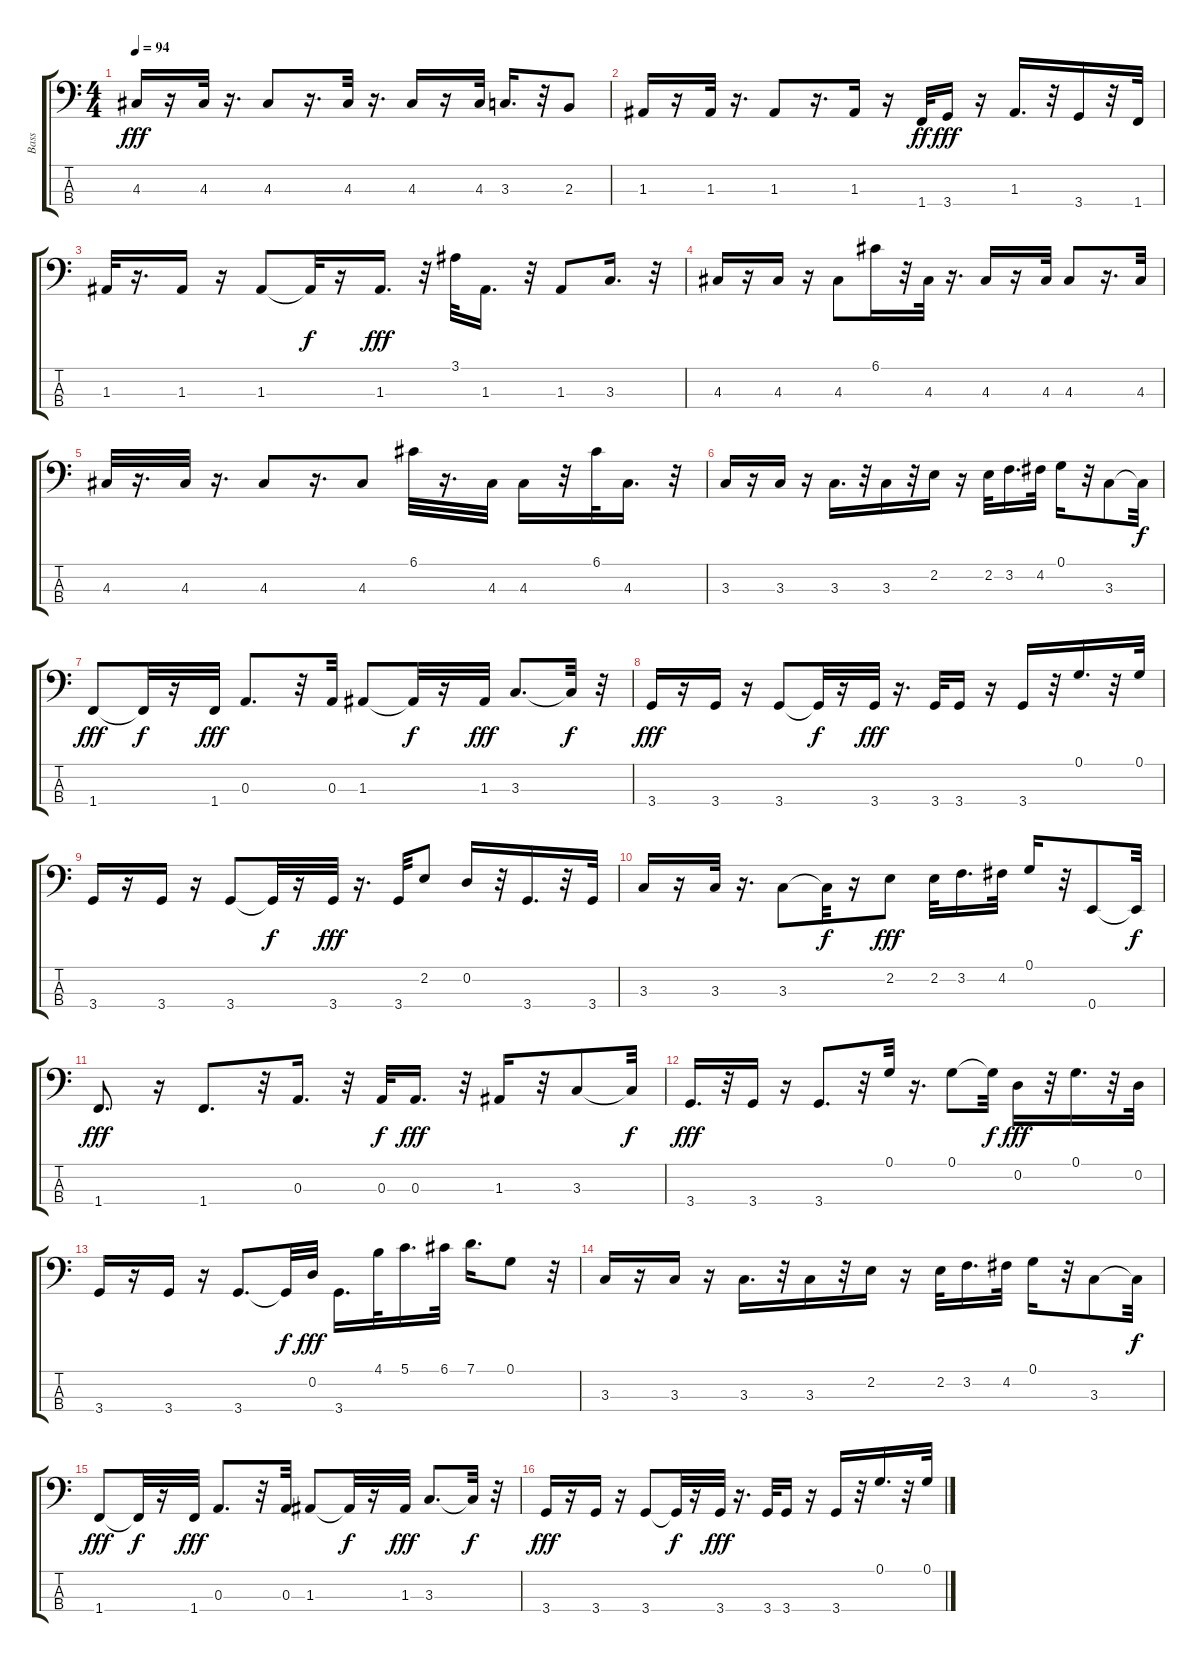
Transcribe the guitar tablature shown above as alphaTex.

\track ("Bass" "Bass") {instrument electricbassfinger}
\staff {score tabs}
\tuning (G2 D2 A1 E1) {hide}
\ts (4 4)
\tempo 94
\clef f4
\ks c
4.3.16{dy fff} r.16 4.3.32 r.16{d} 4.3.8 r.16{d} 4.3.32 r.16{d} 4.3.16 r.16 4.3.32 3.3.16{d} r.32 2.3.8 |
1.3.16 r.16 1.3.32 r.16{d} 1.3.8 r.16{d} 1.3.16 r.16 1.4.32{dy ff} 3.4.16{dy fff} r.16 1.3.16{d} r.32 3.4.16 r.32 1.4.32 |
1.3.32 r.16{d} 1.3.16 r.16 1.3.8 1.3{t}.32{dy f} r.16 1.3.16{d dy fff} r.32 3.1.32 1.3.16{d} r.32 1.3.8 3.3.16{d} r.32 |
4.3.16 r.16 4.3.16 r.16 4.3.8 6.1.16 r.32 4.3.32 r.16{d} 4.3.16 r.16 4.3.32 4.3.8 r.16{d} 4.3.32 |
4.3.32 r.16{d} 4.3.32 r.16{d} 4.3.8 r.16{d} 4.3.8 6.1.32 r.16{d} 4.3.32 4.3.16 r.32 6.1.32 4.3.16{d} r.32 |
3.3.16 r.16 3.3.16 r.16 3.3.16{d} r.32 3.3.16 r.32 2.2.16 r.16 2.2.32 3.2.16{d} 4.2.32 0.1.16 r.32 3.3.8 3.3{t}.32{dy f} |
1.4.8{dy fff} 1.4{t}.32{dy f} r.16 1.4.32{dy fff} 0.3.8{d} r.32 0.3.32 1.3.8 1.3{t}.32{dy f} r.16 1.3.32{dy fff} 3.3.8{d} 3.3{t}.32{dy f} r.32 |
3.4.16{dy fff} r.16 3.4.16 r.16 3.4.8 3.4{t}.32{dy f} r.16 3.4.32{dy fff} r.16{d} 3.4.32 3.4.16 r.16 3.4.16 r.32 0.1.16{d} r.32 0.1.32 |
3.4.16 r.16 3.4.16 r.16 3.4.8 3.4{t}.32{dy f} r.16 3.4.32{dy fff} r.16{d} 3.4.32 2.2.8 0.2.16 r.32 3.4.16{d} r.32 3.4.32 |
3.3.16 r.16 3.3.32 r.16{d} 3.3.8 3.3{t}.32{dy f} r.16 2.2.8{dy fff} 2.2.32 3.2.16{d} 4.2.32 0.1.16 r.32 0.4.8 0.4{t}.32{dy f} |
1.4.8{d dy fff} r.16 1.4.8{d} r.32 0.3.16{d} r.32 0.3.32{dy f} 0.3.16{d dy fff} r.32 1.3.16 r.32 3.3.8 3.3{t}.32{dy f} |
3.4.16{d dy fff} r.32 3.4.16 r.16 3.4.8{d} r.32 0.1.32 r.16{d} 0.1.8 0.1{t}.32{dy f} 0.2.16{dy fff} r.32 0.1.16{d} r.32 0.2.32 |
3.4.16 r.16 3.4.16 r.16 3.4.8{d} 3.4{t}.32{dy f} 0.2.32{dy fff} 3.4.16{d} 4.1.32 5.1.16{d} 6.1.32 7.1.16{d} 0.1.8 r.32 |
3.3.16 r.16 3.3.16 r.16 3.3.16{d} r.32 3.3.16 r.32 2.2.16 r.16 2.2.32 3.2.16{d} 4.2.32 0.1.16 r.32 3.3.8 3.3{t}.32{dy f} |
1.4.8{dy fff} 1.4{t}.32{dy f} r.16 1.4.32{dy fff} 0.3.8{d} r.32 0.3.32 1.3.8 1.3{t}.32{dy f} r.16 1.3.32{dy fff} 3.3.8{d} 3.3{t}.32{dy f} r.32 |
3.4.16{dy fff} r.16 3.4.16 r.16 3.4.8 3.4{t}.32{dy f} r.16 3.4.32{dy fff} r.16{d} 3.4.32 3.4.16 r.16 3.4.16 r.32 0.1.16{d} r.32 0.1.32
